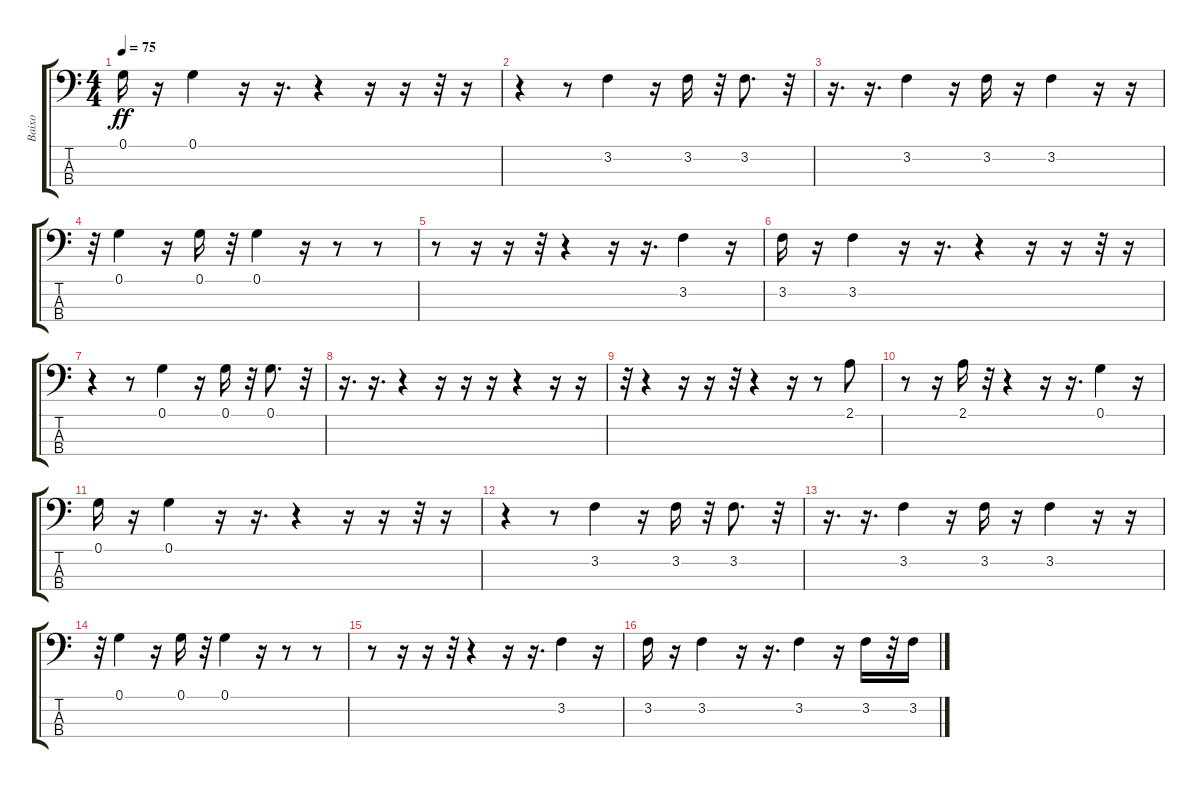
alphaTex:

\track ("Baixo" "Baixo") {instrument electricbassfinger}
\staff {score tabs}
\tuning (G2 D2 A1 E1) {hide}
\ts (4 4)
\tempo 75
\clef f4
\ks c
0.1.16{dy ff} r.16 0.1.4 r.16 r.16{d} r.4 r.16 r.16 r.32 r.16 |
r.4 r.8 3.2.4{volume 12 instrument acousticbass} r.16 3.2.16 r.32 3.2.8{d} r.32 |
r.16{d} r.16{d} 3.2.4 r.16 3.2.16 r.16 3.2.4 r.16 r.16 |
r.32 0.1.4{volume 12 instrument acousticbass} r.16 0.1.16 r.32 0.1.4 r.16 r.8 r.8 |
r.8 r.16 r.16 r.32 r.4 r.16 r.16{d} 3.2.4 r.16 |
3.2.16 r.16 3.2.4 r.16 r.16{d} r.4 r.16 r.16 r.32 r.16 |
r.4 r.8 0.1.4 r.16 0.1.16 r.32 0.1.8{d} r.32 |
r.16{d} r.16{d} r.4 r.16 r.16 r.16 r.4 r.16 r.16 |
r.32 r.4 r.16 r.16 r.32 r.4 r.16 r.8 2.1.8 |
r.8 r.16 2.1.16 r.32 r.4 r.16 r.16{d} 0.1.4 r.16 |
0.1.16 r.16 0.1.4 r.16 r.16{d} r.4 r.16 r.16 r.32 r.16 |
r.4 r.8 3.2.4{volume 12 instrument acousticbass} r.16 3.2.16 r.32 3.2.8{d} r.32 |
r.16{d} r.16{d} 3.2.4 r.16 3.2.16 r.16 3.2.4 r.16 r.16 |
r.32 0.1.4{volume 12 instrument acousticbass} r.16 0.1.16 r.32 0.1.4 r.16 r.8 r.8 |
r.8 r.16 r.16 r.32 r.4 r.16 r.16{d} 3.2.4{volume 12 instrument acousticbass} r.16 |
3.2.16 r.16 3.2.4 r.16 r.16{d} 3.2.4 r.16 3.2.16 r.32 3.2.16
